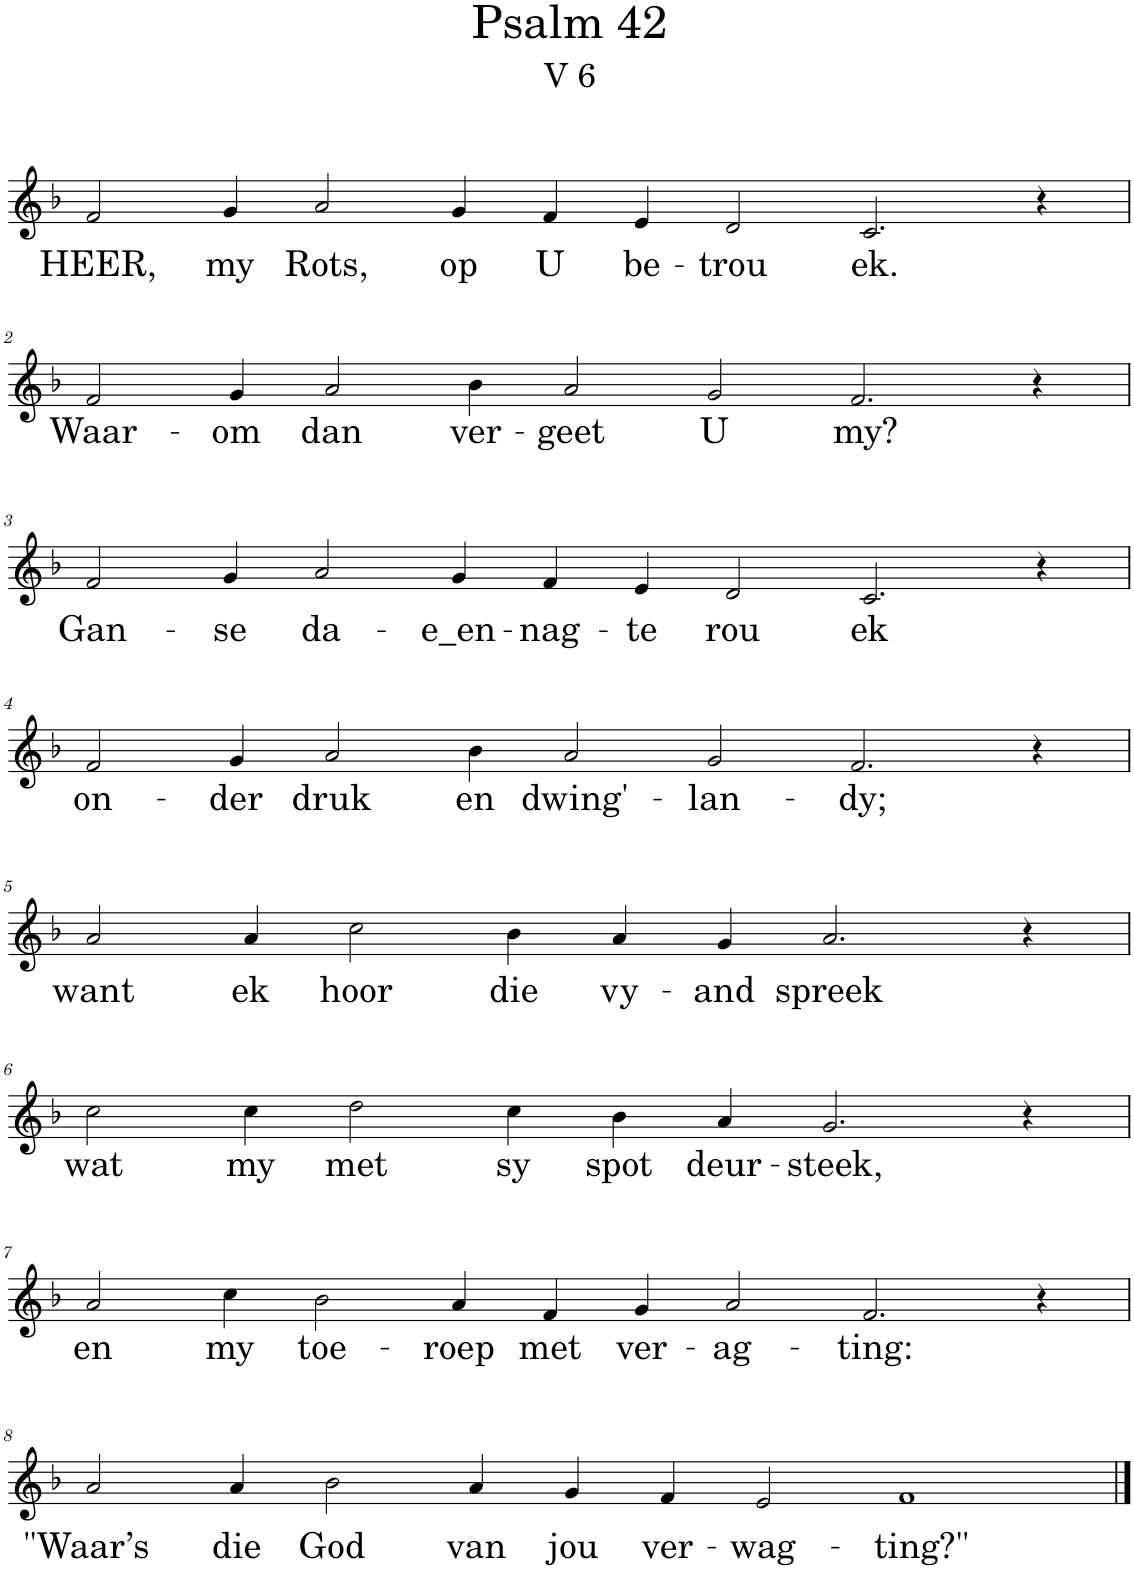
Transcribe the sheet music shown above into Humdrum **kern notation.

**kern	**text
*part1	*part1
*staff1	*staff1
*I"Pipe Organ	*
*I'Org.	*
*clefG2	*
*k[b-]	*
*M14/4	*
=1	=1
!	!LO:LY:b
2f/	HEER,
!	!LO:LY:b
4g/	my
!	!LO:LY:b
2a/	Rots,
!	!LO:LY:b
4g/	op
!	!LO:LY:b
4f/	U
!	!LO:LY:b
4e/	be-
!	!LO:LY:b
2d/	-trou
!	!LO:LY:b
2.c/	ek.
4r	.
!!LO:LB:g=z
=2	=2
!	!LO:LY:b
2f/	Waar-
!	!LO:LY:b
4g/	-om
!	!LO:LY:b
2a/	dan
!	!LO:LY:b
4b-\	ver-
!	!LO:LY:b
2a/	-geet
!	!LO:LY:b
2g/	U
!	!LO:LY:b
2.f/	my?
4r	.
!!LO:LB:g=z
=3	=3
!	!LO:LY:b
2f/	Gan-
!	!LO:LY:b
4g/	-se
!	!LO:LY:b
2a/	da-
!	!LO:LY:b
4g/	-e_en-
!	!LO:LY:b
4f/	-nag-
!	!LO:LY:b
4e/	-te
!	!LO:LY:b
2d/	rou
!	!LO:LY:b
2.c/	ek
4r	.
!!LO:LB:g=z
=4	=4
!	!LO:LY:b
2f/	on-
!	!LO:LY:b
4g/	-der
!	!LO:LY:b
2a/	druk
!	!LO:LY:b
4b-\	en
!	!LO:LY:b
2a/	dwing'-
!	!LO:LY:b
2g/	-lan-
!	!LO:LY:b
2.f/	-dy;
4r	.
!!LO:LB:g=z
=5	=5
*M12/4	*
!	!LO:LY:b
2a/	want
!	!LO:LY:b
4a/	ek
!	!LO:LY:b
2cc\	hoor
!	!LO:LY:b
4b-\	die
!	!LO:LY:b
4a/	vy-
!	!LO:LY:b
4g/	-and
!	!LO:LY:b
2.a/	spreek
4r	.
!!LO:LB:g=z
=6	=6
!	!LO:LY:b
2cc\	wat
!	!LO:LY:b
4cc\	my
!	!LO:LY:b
2dd\	met
!	!LO:LY:b
4cc\	sy
!	!LO:LY:b
4b-\	spot
!	!LO:LY:b
4a/	deur-
!	!LO:LY:b
2.g/	-steek,
4r	.
!!LO:LB:g=z
=7	=7
*M14/4	*
!	!LO:LY:b
2a/	en
!	!LO:LY:b
4cc\	my
!	!LO:LY:b
2b-\	toe-
!	!LO:LY:b
4a/	-roep
!	!LO:LY:b
4f/	met
!	!LO:LY:b
4g/	ver-
!	!LO:LY:b
2a/	-ag-
!	!LO:LY:b
2.f/	-ting:
4r	.
!!LO:LB:g=z
=8	=8
!	!LO:LY:b
2a/	"Waar’s
!	!LO:LY:b
4a/	die
!	!LO:LY:b
2b-\	God
!	!LO:LY:b
4a/	van
!	!LO:LY:b
4g/	jou
!	!LO:LY:b
4f/	ver-
!	!LO:LY:b
2e/	-wag-
!	!LO:LY:b
1f	-ting?"
==	==
*-	*-
